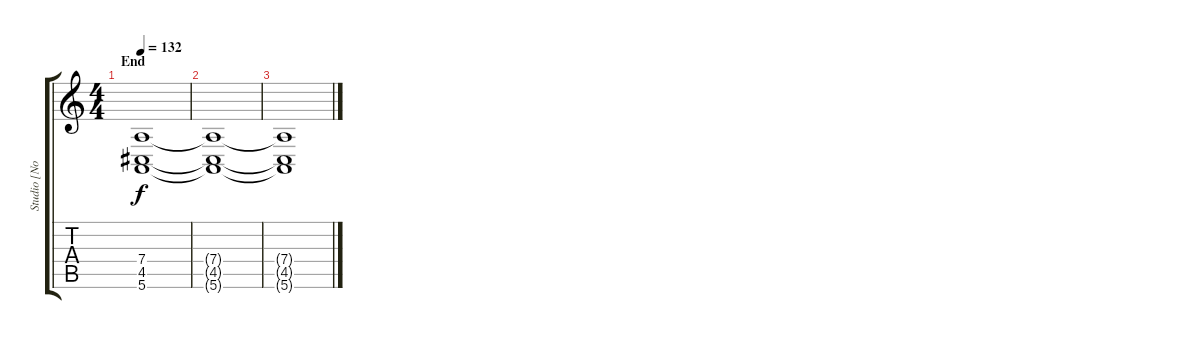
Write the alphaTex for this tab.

\track ("Studio [Noise/FX]" "Studio [No") {instrument pad2warm}
\staff {score tabs}
\tuning (E4 B3 G3 D3 A2 E2) {hide}
\ts (4 4)
\section ("" "End")
\tempo 132
\clef g2
\ks c
(7.4 4.5 5.6).1{dy f} |
(7.4{t} 4.5{t} 5.6{t}).1{volume 2} |
(7.4{t} 4.5{t} 5.6{t}).1
